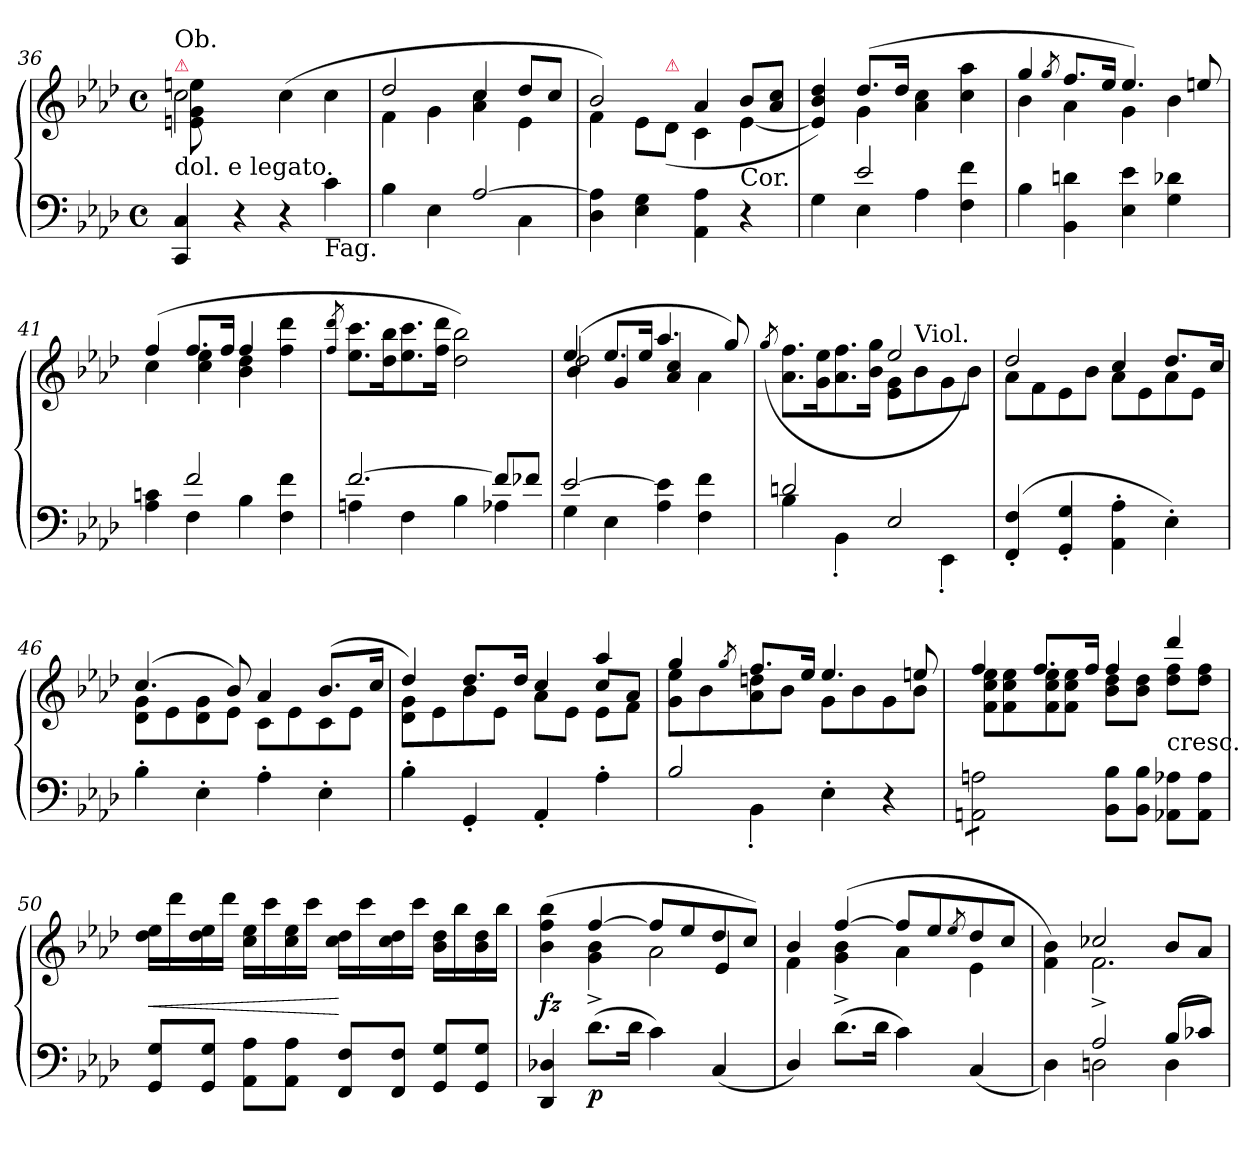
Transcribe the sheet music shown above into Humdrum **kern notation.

**kern	**kern	**dynam
*part1	*part1	*part1
*staff2	*staff1	*staff1/2
*clefF4	*clefG2	*
*k[b-e-a-d-]	*k[b-e-a-d-]	*
*f:	*f:	*
*M4/4	*M4/4	*
*met(c)	*met(c)	*
=36	=36	=36
*	*^	*
!	!LO:TX:a:color=crimson:t=⚠	!	!
!	!LO:TX:a:t=Ob.	!	!
!	!LO:TX:b:t=dol. e legato.	!	!
4CC! 4C!	2cc!\	8en! 8g! 8een!	.
.	.	8ryy	.
4r	.	4ryy	.
4r	(>4cc!\	2ryy	.
!LO:TX:b:t=Fag.	!	!	!
4c!	4cc!\	.	.
=37	=37	=37	=37
*^	*	*	*
2ryy	4B-!	2dd-!	4f!	.
.	4E-!	.	4g!	.
[2A-!	4ryy	4cc!	4a-!\ 4cc!\	.
.	4C!	8dd-!L	4e-!	.
.	.	8cc!J	.	.
*v	*v	*	*	*
=38	=38	=38	=38
4D-! 4A-!]	2b-!)	4f!	.
4E-! 4G!	.	8e-!\L	.
!	!	!LO:TX:a:color=crimson:t=⚠	!
.	.	(>8d-!\J	.
4AA-! 4A-!	4a-!	4c!	.
!	!LO:TX:b:t=Cor.	!	!
4r	8b-!L	[4e-!	.
.	8a-! 8cc!J	.	.
=39	=39	=39	=39
*^	*	*	*
4ryy	4G!	4e-!] 4b-! 4dd-!)	4ryy	.
2e-!	4E-!	(>8.dd-!L	4g!	.
.	.	16dd-!Jk	.	.
.	4A-!	4ryy	4a-! 4cc!	.
4ryy	4F! 4f!	4ryy	4cc! 4aa-!	.
*v	*v	*	*	*
=40	=40	=40	=40
4B-!	4gg!	4b-!	.
.	8qgg!/	.	.
4BB-! 4dn!	8.ff!L	4a-!	.
.	16ee-!Jk	.	.
4E-! 4e-!	4.ee-!)	4g!	.
4G! 4d-X!	.	4b-!	.
.	8een!	.	.
=41	=41	=41	=41
*^	*	*	*
4ryy	4A-! 4cn!	(>4ff!	4cc!	.
2f!	4F!	8.ff!L	4cc! 4ee-!	.
.	.	16ff!Jk	.	.
.	4B-!	4ff!	4b-! 4dd-!	.
4ryy	4F! 4f!	4ryy	4ff! 4ddd-!	.
*	*	*v	*v	*
=42	=42	=42	=42
.	.	8qff!/ 8qddd-!/	.
[2.f!	4An!	8.ee-!\ 8.ccc!\L	.
.	.	16dd-!\ 16bb-!\K	.
.	4F!	8.ee-!\ 8.ccc!\	.
.	.	16ff!\ 16ddd-!\Jk	.
.	4B-!	2dd-! 2bb-!)	.
8f!L]	4A-X!	.	.
8f-X!J	.	.	.
=43	=43	=43	=43
*	*	*^	*
*	*	*	*^	*
[2e-!	4G!	(>4ee-!	2dd-!	4b-!	.
.	4E-!	8.ee-!L	.	4g!	.
.	.	16ee-!Jk	.	.	.
4ryy	4A-! 4e-!]	4.aa-!	4ryy	4a-! 4cc!	.
4ryy	4F! 4f!	.	4ryy	4a-!\	.
.	.	8gg!)	.	.	.
*	*	*	*v	*v	*
=44	=44	=44	=44	=44
.	.	.	(>8qgg!/	.
2dn!	4B-!	2ryy	8.a-!]\ 8.ff!\L	.
.	.	.	16g!\ 16ee-!\K	.
.	4BB-'>!	.	8.a-!\ 8.ff!\	.
.	.	.	16b-!\ 16gg!\Jk	.
2E-!	4ryy	2ee-!	8e-!\ 8g!\L	.
!	!	!	!LO:TX:a:t=Viol.	!
.	.	.	8b-!\	.
.	4EE-'>!	.	8g!\	.
.	.	.	8b-!\J)	.
*v	*v	*	*	*
=45	=45	=45	=45
(<4FF!'< 4F!'<	2dd-!	8a-!\L	.
.	.	8f!\	.
4GG!'< 4G!'<	.	8e-!\	.
.	.	8b-!\J	.
4AA-!'>\ 4A-!'>\	4cc!	8a-!\L	.
.	.	8e-!\	.
4E-'>!\)	8.dd-!L	8a-!\	.
.	.	8e-!\J	.
.	16cc!Jk	.	.
=46	=46	=46	=46
4B-'>!	(>4.cc!	8d-!\ 8g!\L	.
.	.	8e-!\	.
4E-'>!	.	8d-!\ 8g!\	.
.	8b-!)	8e-!\J	.
4A-'>!	4a-!	8c!\L	.
.	.	8e-!\	.
4E-'>!	(>8.b-!L	8c!\	.
.	.	8e-!\J	.
.	16cc!Jk	.	.
=47	=47	=47	=47
*	*	*^	*
4B-'>!	4dd-!)	8d-!\ 8g!\L	2ryy	.
.	.	8e-!\	.	.
4GG'<!	8.dd-!L	8b-!\	.	.
.	.	8e-!\J	.	.
.	16dd-!Jk	.	.	.
4AA-'<!	4cc!	8a-!\L	4ryy	.
.	.	8e-!\J	.	.
4A-'>!	4aa-!	8e-!\L	8cc!/L	.
.	.	8f!\J	8a-!/J	.
*	*	*v	*v	*
=48	=48	=48	=48
*^	*	*	*
2B-!	4ryy	4gg!	8g!\ 8ee-!\L	.
.	.	.	8b-!\	.
.	.	8qgg!/	.	.
.	4BB-'>!	8.ff!L	8a-!\ 8ddn!\	.
.	.	.	8b-!\J	.
.	.	16ee-!Jk	.	.
2ryy	4E-'>!	4.ee-!	8g!\L	.
.	.	.	8b-!\	.
.	4r	.	8g!\	.
.	.	8een!	8b-!\J	.
*v	*v	*	*	*
=49	=49	=49	=49
*tremolo	*	*	*
*	*tremolo	*	*
8AAn! 8An!L	4ff!	8f! 8cc! 8ee-!L	.
8AAn! 8An!	.	8f! 8cc! 8ee-!	.
8AAn! 8An!	8.ff!L	8f! 8cc! 8ee-!	.
8AAn! 8An!J	.	8f! 8cc! 8ee-!J	.
*	*Xtremolo	*	*
*Xtremolo	*	*	*
.	16ff!Jk	.	.
8BB-!\ 8B-!\L	4ff!	8b-!\ 8dd-!\L	.
8BB-!\ 8B-!\J	.	8b-!\ 8dd-!\J	.
!	!LO:TX:c:t=cresc.	!	!
8AA-X!\ 8A-X!\L	4ddd-!	8dd-!\ 8ff!\L	.
8AA-!\ 8A-!\J	.	8dd-!\ 8ff!\J	.
*	*v	*v	*
=50	=50	=50
8GG! 8G!L	16dd-!\ 16ee-!\LL	<
.	16ddd-!\	.
8GG! 8G!J	16dd-!\ 16ee-!\	.
.	16ddd-!\JJ	.
8AA-!\ 8A-!\L	16cc!\ 16ee-!\LL	.
.	16ccc!\	.
8AA-!\ 8A-!\J	16cc!\ 16ee-!\	.
.	16ccc!\JJ	.
8FF! 8F!L	16cc!\ 16dd-!\LL	[
.	16ccc!\	.
8FF! 8F!J	16cc!\ 16dd-!\	.
.	16ccc!\JJ	.
8GG! 8G!L	16b-!\ 16dd-!\LL	.
.	16bb-!\	.
8GG! 8G!J	16b-!\ 16dd-!\	.
.	16bb-!\JJ	.
=51	=51	=51
*	*^	*
*	*	*^	*
4DD-! 4D-X!	4ryy	(>4b-! 4ff! 4bb-!	4ryy	fz
!	!	!	!	!LO:DY:b=2
(>8.d-!\L	[4ff!	4g!^< 4b-!^<	4ryy	p
16d-!\Jk	.	.	.	.
4c!)	8ff!L]	2a-!	4ryy	.
.	8ee-!	.	.	.
(<4C!	8dd-!	.	4e-!	.
.	8cc!J)	.	.	.
*	*	*v	*v	*
=52	=52	=52	=52
4D-!/)	4b-!	4f!	.
(>8.d-!\L	(>[4ff!	4g!^< 4b-!^<	.
16d-!\Jk	.	.	.
4c!)	8ff!L]	4a-!	.
.	8ee-!	.	.
.	8qee-!/	.	.
(>4C!	8dd-!	4e-!	.
.	8cc!J	.	.
=53	=53	=53	=53
*^	*	*	*
4ryy	4D-!)	4ryy	4f!\ 4b-!\)	.
2A-!	2Dn!	2cc-X!	2.f^<!	.
(<8B-!L	4D!	8b-!L	.	.
8c-X!J)	.	8a-!J	.	.
*v	*v	*	*	*
*	*v	*v	*
=	=	=
*-	*-	*-
